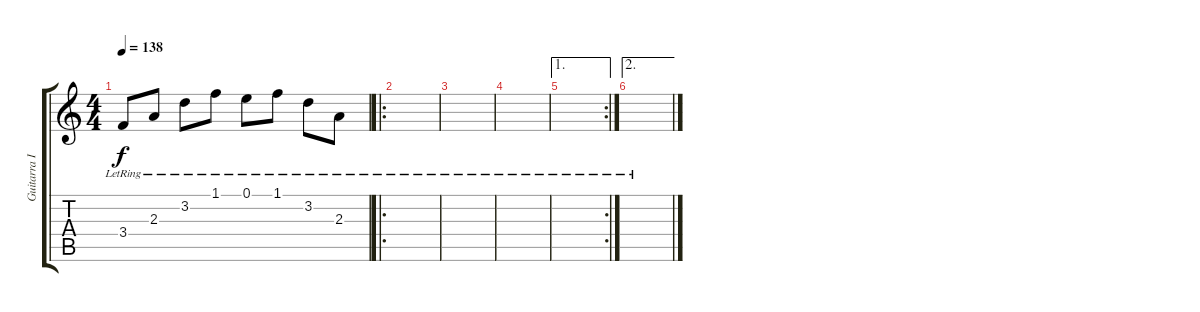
\track ("Guitarra I (Limpio)" "Guitarra I") {instrument electricguitarclean}
\staff {score tabs}
\tuning (E4 B3 G3 D3 A2 E2) {hide}
\ts (4 4)
\tempo 138
\clef g2
\ks c
3.4{lr}.8{dy f} 2.3{lr}.8 3.2{lr}.8 1.1{lr}.8 0.1{lr}.8 1.1{lr}.8 3.2{lr}.8 2.3{lr}.8 |
\ro
|
|
|
\ae 1
\rc 2
|
\ae 2
